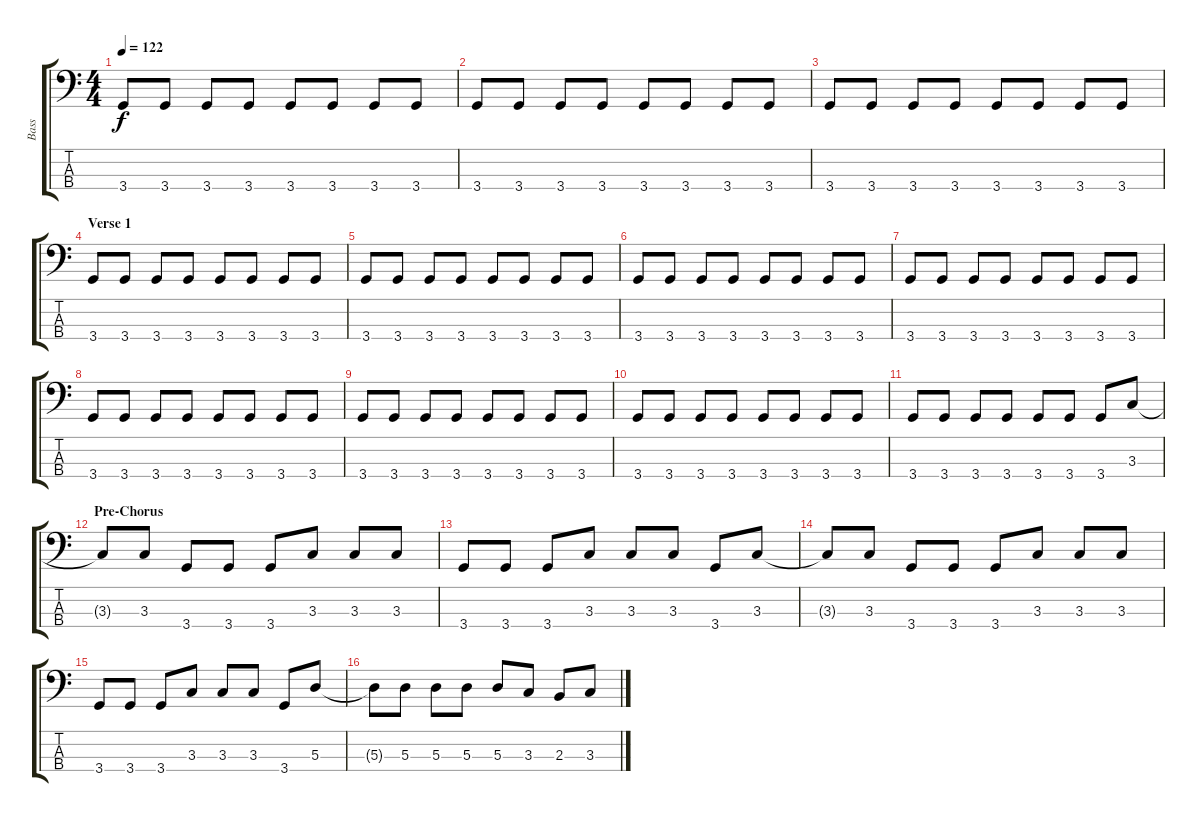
\track ("Bass" "Bass") {instrument electricbasspick}
\staff {score tabs}
\tuning (G2 D2 A1 E1) {hide}
\ts (4 4)
\tempo 122
\clef f4
\ks c
3.4.8{dy f} 3.4.8 3.4.8 3.4.8 3.4.8 3.4.8 3.4.8 3.4.8 |
3.4.8 3.4.8 3.4.8 3.4.8 3.4.8 3.4.8 3.4.8 3.4.8 |
3.4.8 3.4.8 3.4.8 3.4.8 3.4.8 3.4.8 3.4.8 3.4.8 |
\section ("" "Verse 1")
3.4.8 3.4.8 3.4.8 3.4.8 3.4.8 3.4.8 3.4.8 3.4.8 |
3.4.8 3.4.8 3.4.8 3.4.8 3.4.8 3.4.8 3.4.8 3.4.8 |
3.4.8 3.4.8 3.4.8 3.4.8 3.4.8 3.4.8 3.4.8 3.4.8 |
3.4.8 3.4.8 3.4.8 3.4.8 3.4.8 3.4.8 3.4.8 3.4.8 |
3.4.8 3.4.8 3.4.8 3.4.8 3.4.8 3.4.8 3.4.8 3.4.8 |
3.4.8 3.4.8 3.4.8 3.4.8 3.4.8 3.4.8 3.4.8 3.4.8 |
3.4.8 3.4.8 3.4.8 3.4.8 3.4.8 3.4.8 3.4.8 3.4.8 |
3.4.8 3.4.8 3.4.8 3.4.8 3.4.8 3.4.8 3.4.8 3.3.8 |
\section ("" "Pre-Chorus")
3.3{t}.8 3.3.8 3.4.8 3.4.8 3.4.8 3.3.8 3.3.8 3.3.8 |
3.4.8 3.4.8 3.4.8 3.3.8 3.3.8 3.3.8 3.4.8 3.3.8 |
3.3{t}.8 3.3.8 3.4.8 3.4.8 3.4.8 3.3.8 3.3.8 3.3.8 |
3.4.8 3.4.8 3.4.8 3.3.8 3.3.8 3.3.8 3.4.8 5.3.8 |
5.3{t}.8 5.3.8 5.3.8 5.3.8 5.3.8 3.3.8 2.3.8 3.3.8
